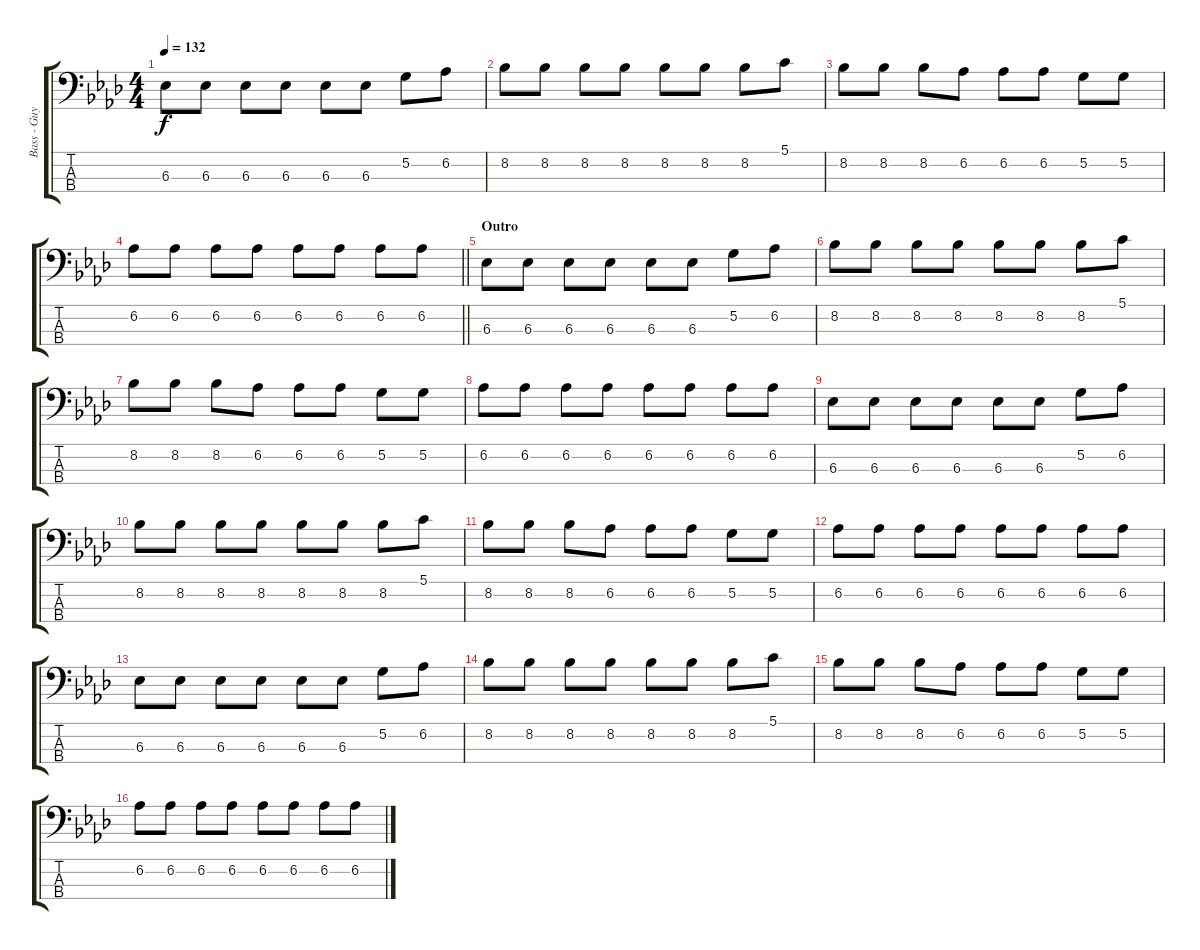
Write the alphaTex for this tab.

\track ("Bass - Guy" "Bass - Guy") {instrument electricbassfinger}
\staff {score tabs}
\tuning (G2 D2 A1 E1) {hide}
\ts (4 4)
\tempo 132
\clef f4
\ks ab
6.3.8{dy f} 6.3.8 6.3.8 6.3.8 6.3.8 6.3.8 5.2.8 6.2.8 |
8.2.8 8.2.8 8.2.8 8.2.8 8.2.8 8.2.8 8.2.8 5.1.8 |
8.2.8 8.2.8 8.2.8 6.2.8 6.2.8 6.2.8 5.2.8 5.2.8 |
\barLineRight lightlight
6.2.8 6.2.8 6.2.8 6.2.8 6.2.8 6.2.8 6.2.8 6.2.8 |
\section ("" "Outro")
6.3.8 6.3.8 6.3.8 6.3.8 6.3.8 6.3.8 5.2.8 6.2.8 |
8.2.8 8.2.8 8.2.8 8.2.8 8.2.8 8.2.8 8.2.8 5.1.8 |
8.2.8 8.2.8 8.2.8 6.2.8 6.2.8 6.2.8 5.2.8 5.2.8 |
6.2.8 6.2.8 6.2.8 6.2.8 6.2.8 6.2.8 6.2.8 6.2.8 |
6.3.8 6.3.8 6.3.8 6.3.8 6.3.8 6.3.8 5.2.8 6.2.8 |
8.2.8 8.2.8 8.2.8 8.2.8 8.2.8 8.2.8 8.2.8 5.1.8 |
8.2.8 8.2.8 8.2.8 6.2.8 6.2.8 6.2.8 5.2.8 5.2.8 |
6.2.8 6.2.8 6.2.8 6.2.8 6.2.8 6.2.8 6.2.8 6.2.8 |
6.3.8 6.3.8 6.3.8 6.3.8 6.3.8 6.3.8 5.2.8 6.2.8 |
8.2.8 8.2.8 8.2.8 8.2.8 8.2.8 8.2.8 8.2.8 5.1.8 |
8.2.8 8.2.8 8.2.8 6.2.8 6.2.8 6.2.8 5.2.8 5.2.8 |
6.2.8 6.2.8 6.2.8 6.2.8 6.2.8 6.2.8 6.2.8 6.2.8
